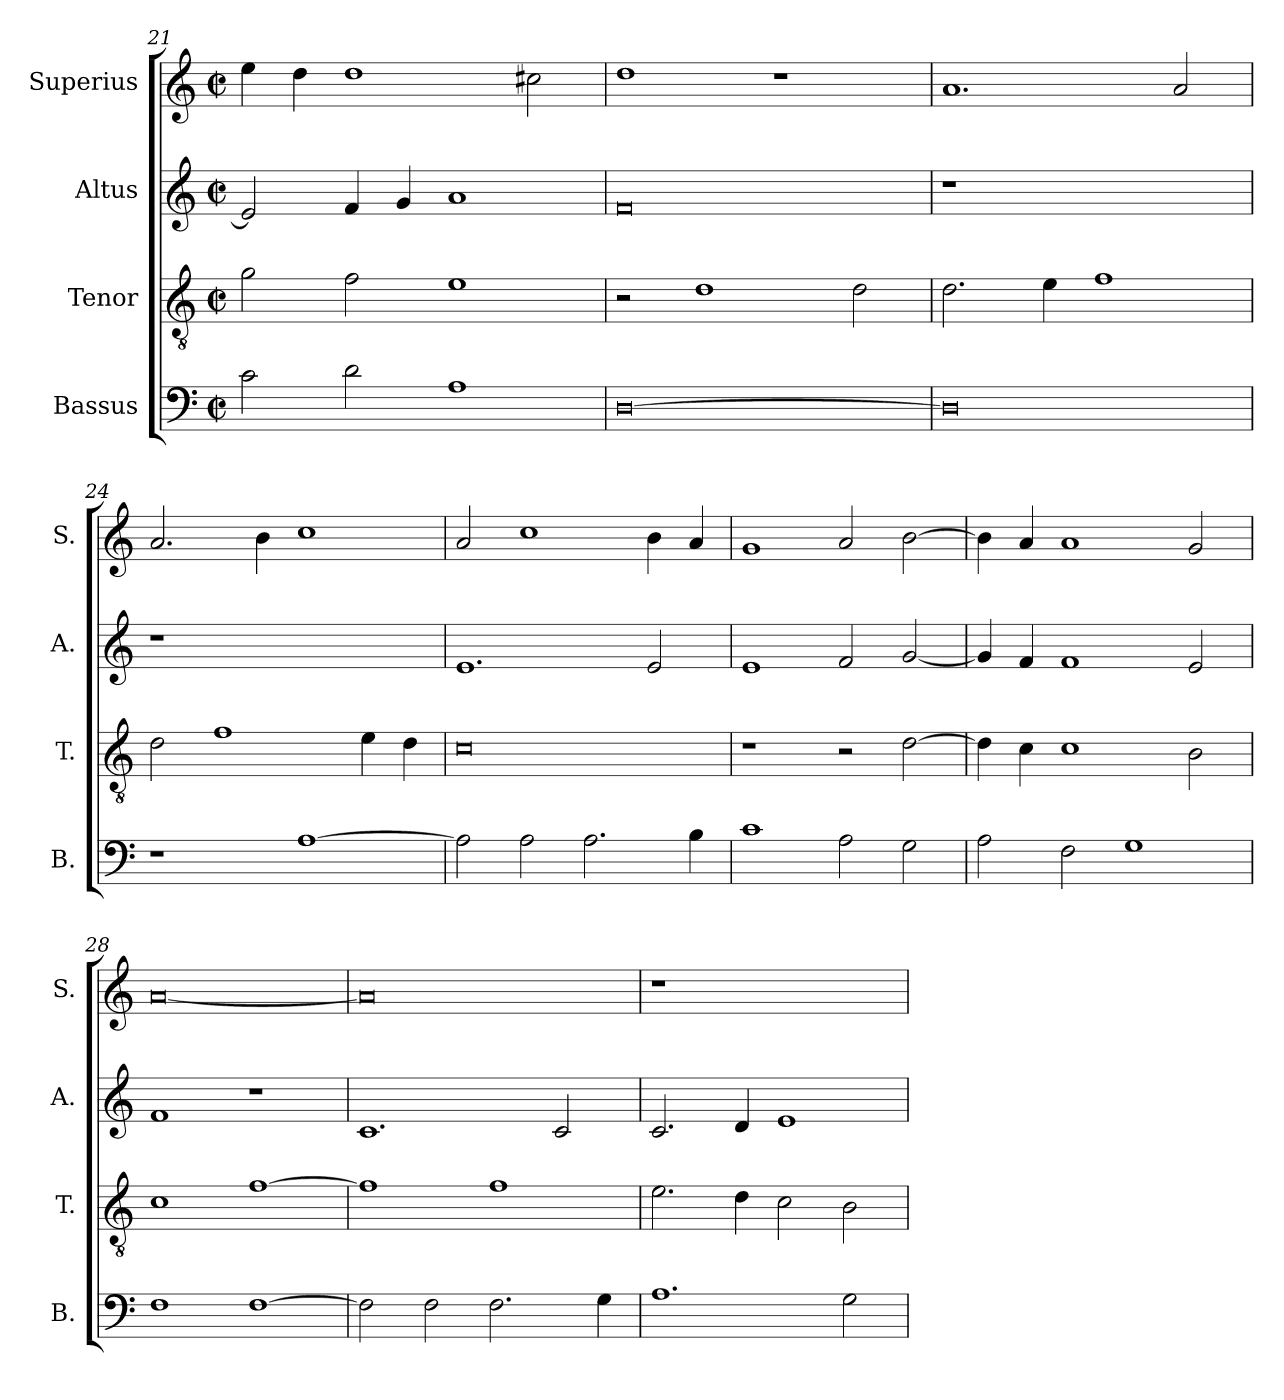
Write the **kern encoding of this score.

**kern	**kern	**kern	**kern
*part4	*part3	*part2	*part1
*staff4	*staff3	*staff2	*staff1
*I"Bassus	*I"Tenor	*I"Altus	*I"Superius
*I'B.	*I'T.	*I'A.	*I'S.
!!LO:LB:g=z
*clefF4	*clefGv2	*clefG2	*clefG2
*	*ITrd7c12	*	*
*k[]	*k[]	*k[]	*k[]
*C:	*C:	*C:	*C:
*M2/2	*M2/2	*M2/2	*M2/2
*met(c|)	*met(c|)	*met(c|)	*met(c|)
=21	=21	=21	=21
2ci\	2Gi\	2ei/]	4eei\
.	.	.	4ddi\
2di\	2Fi\	4fi/	1ddi
.	.	4gi/	.
1Ai	1Ei	1ai	.
.	.	.	2cc#Xi\
=22	=22	=22	=22
[>0Di	2r	0fi	1ddi
.	1Di	.	.
.	.	.	1r
.	2Di\	.	.
=23	=23	=23	=23
!	!	!LO:N:vis=1	!
0Di]	2.Di\	1r	1.ai
.	4Ei\	.	.
.	1Fi	1ryy	.
.	.	.	2ai/
=24	=24	=24	=24
!	!	!LO:N:vis=1	!
1r	2Di\	1r	2.ai/
.	1Fi	.	.
.	.	.	4bi\
[>1Ai	.	1ryy	1cci
.	4Ei\	.	.
.	4Di\	.	.
=25	=25	=25	=25
2Ai\]	0Ci	1.ei	2ai/
2Ai\	.	.	1cci
2.Ai\	.	.	.
.	.	2ei/	4bi\
4Bi\	.	.	4ai/
!!LO:LB:g=z
=26	=26	=26	=26
1ci	1r	1ei	1gi
2Ai\	2r	2fi/	2ai/
2Gi\	[>2Di\	[<2gi/	[>2bi\
=27	=27	=27	=27
2Ai\	4Di\]	4gi/]	4bi\]
.	4Ci\	4fi/	4ai/
2Fi\	1Ci	1fi	1ai
1Gi	.	.	.
.	2BBi\	2ei/	2gi/
=28	=28	=28	=28
1Fi	1Ci	1fi	[<0ai
[>1Fi	[>1Fi	1r	.
=29	=29	=29	=29
2Fi\]	1Fi]	1.ci	0ai]
2Fi\	.	.	.
2.Fi\	1Fi	.	.
.	.	2ci/	.
4Gi\	.	.	.
=30	=30	=30	=30
!	!	!	!LO:N:vis=1
1.Ai	2.Ei\	2.ci/	1r
.	4Di\	4di/	.
.	2Ci\	1ei	1ryy
2Gi\	2BBi\	.	.
=	=	=	=
*-	*-	*-	*-
